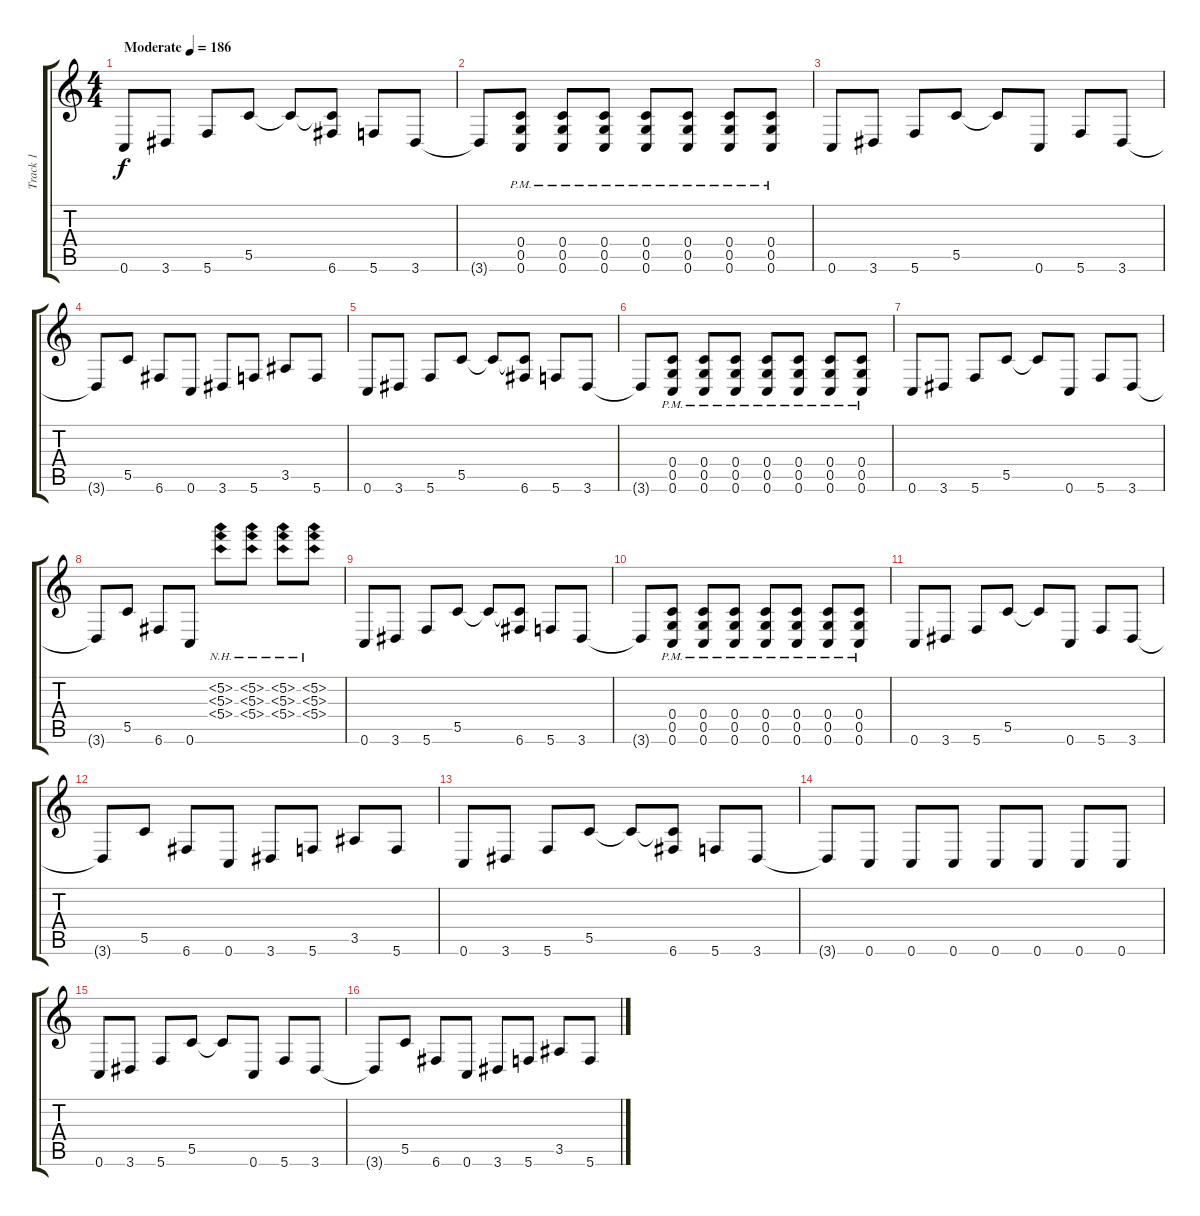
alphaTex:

\track ("Track 1" "Track 1") {instrument distortionguitar}
\staff {score tabs}
\tuning (D4 A3 F3 C3 G2 C2) {hide}
\ts (4 4)
\tempo (186 "Moderate")
\clef g2
\ks c
0.6.8{dy f instrument distortionguitar} 3.6.8 5.6.8 5.5.8 5.5{t}.8 (5.5{t} 6.6).8 5.6.8 3.6.8 |
3.6{t}.8 (0.4{pm} 0.5{pm} 0.6{pm}).8 (0.4{pm} 0.5{pm} 0.6{pm}).8 (0.4{pm} 0.5{pm} 0.6{pm}).8 (0.4{pm} 0.5{pm} 0.6{pm}).8 (0.4{pm} 0.5{pm} 0.6{pm}).8 (0.4{pm} 0.5{pm} 0.6{pm}).8 (0.4{pm} 0.5{pm} 0.6{pm}).8 |
0.6.8 3.6.8 5.6.8 5.5.8 5.5{t}.8 0.6.8 5.6.8 3.6.8 |
3.6{t}.8 5.5.8 6.6.8 0.6.8 3.6.8 5.6.8 3.5.8 5.6.8 |
0.6.8 3.6.8 5.6.8 5.5.8 5.5{t}.8 (5.5{t} 6.6).8 5.6.8 3.6.8 |
3.6{t}.8 (0.4{pm} 0.5{pm} 0.6{pm}).8 (0.4{pm} 0.5{pm} 0.6{pm}).8 (0.4{pm} 0.5{pm} 0.6{pm}).8 (0.4{pm} 0.5{pm} 0.6{pm}).8 (0.4{pm} 0.5{pm} 0.6{pm}).8 (0.4{pm} 0.5{pm} 0.6{pm}).8 (0.4{pm} 0.5{pm} 0.6{pm}).8 |
0.6.8 3.6.8 5.6.8 5.5.8 5.5{t}.8 0.6.8 5.6.8 3.6.8 |
3.6{t}.8 5.5.8 6.6.8 0.6.8 (5.2{nh} 5.3{nh} 5.4{nh}).8 (5.2{nh} 5.3{nh} 5.4{nh}).8 (5.2{nh} 5.3{nh} 5.4{nh}).8 (5.2{nh} 5.3{nh} 5.4{nh}).8 |
0.6.8 3.6.8 5.6.8 5.5.8 5.5{t}.8 (5.5{t} 6.6).8 5.6.8 3.6.8 |
3.6{t}.8 (0.4{pm} 0.5{pm} 0.6{pm}).8 (0.4{pm} 0.5{pm} 0.6{pm}).8 (0.4{pm} 0.5{pm} 0.6{pm}).8 (0.4{pm} 0.5{pm} 0.6{pm}).8 (0.4{pm} 0.5{pm} 0.6{pm}).8 (0.4{pm} 0.5{pm} 0.6{pm}).8 (0.4{pm} 0.5{pm} 0.6{pm}).8 |
0.6.8 3.6.8 5.6.8 5.5.8 5.5{t}.8 0.6.8 5.6.8 3.6.8 |
3.6{t}.8 5.5.8 6.6.8 0.6.8 3.6.8 5.6.8 3.5.8 5.6.8 |
0.6.8 3.6.8 5.6.8 5.5.8 5.5{t}.8 (5.5{t} 6.6).8 5.6.8 3.6.8 |
3.6{t}.8 0.6.8 0.6.8 0.6.8 0.6.8 0.6.8 0.6.8 0.6.8 |
0.6.8 3.6.8 5.6.8 5.5.8 5.5{t}.8 0.6.8 5.6.8 3.6.8 |
3.6{t}.8 5.5.8 6.6.8 0.6.8 3.6.8 5.6.8 3.5.8 5.6.8
